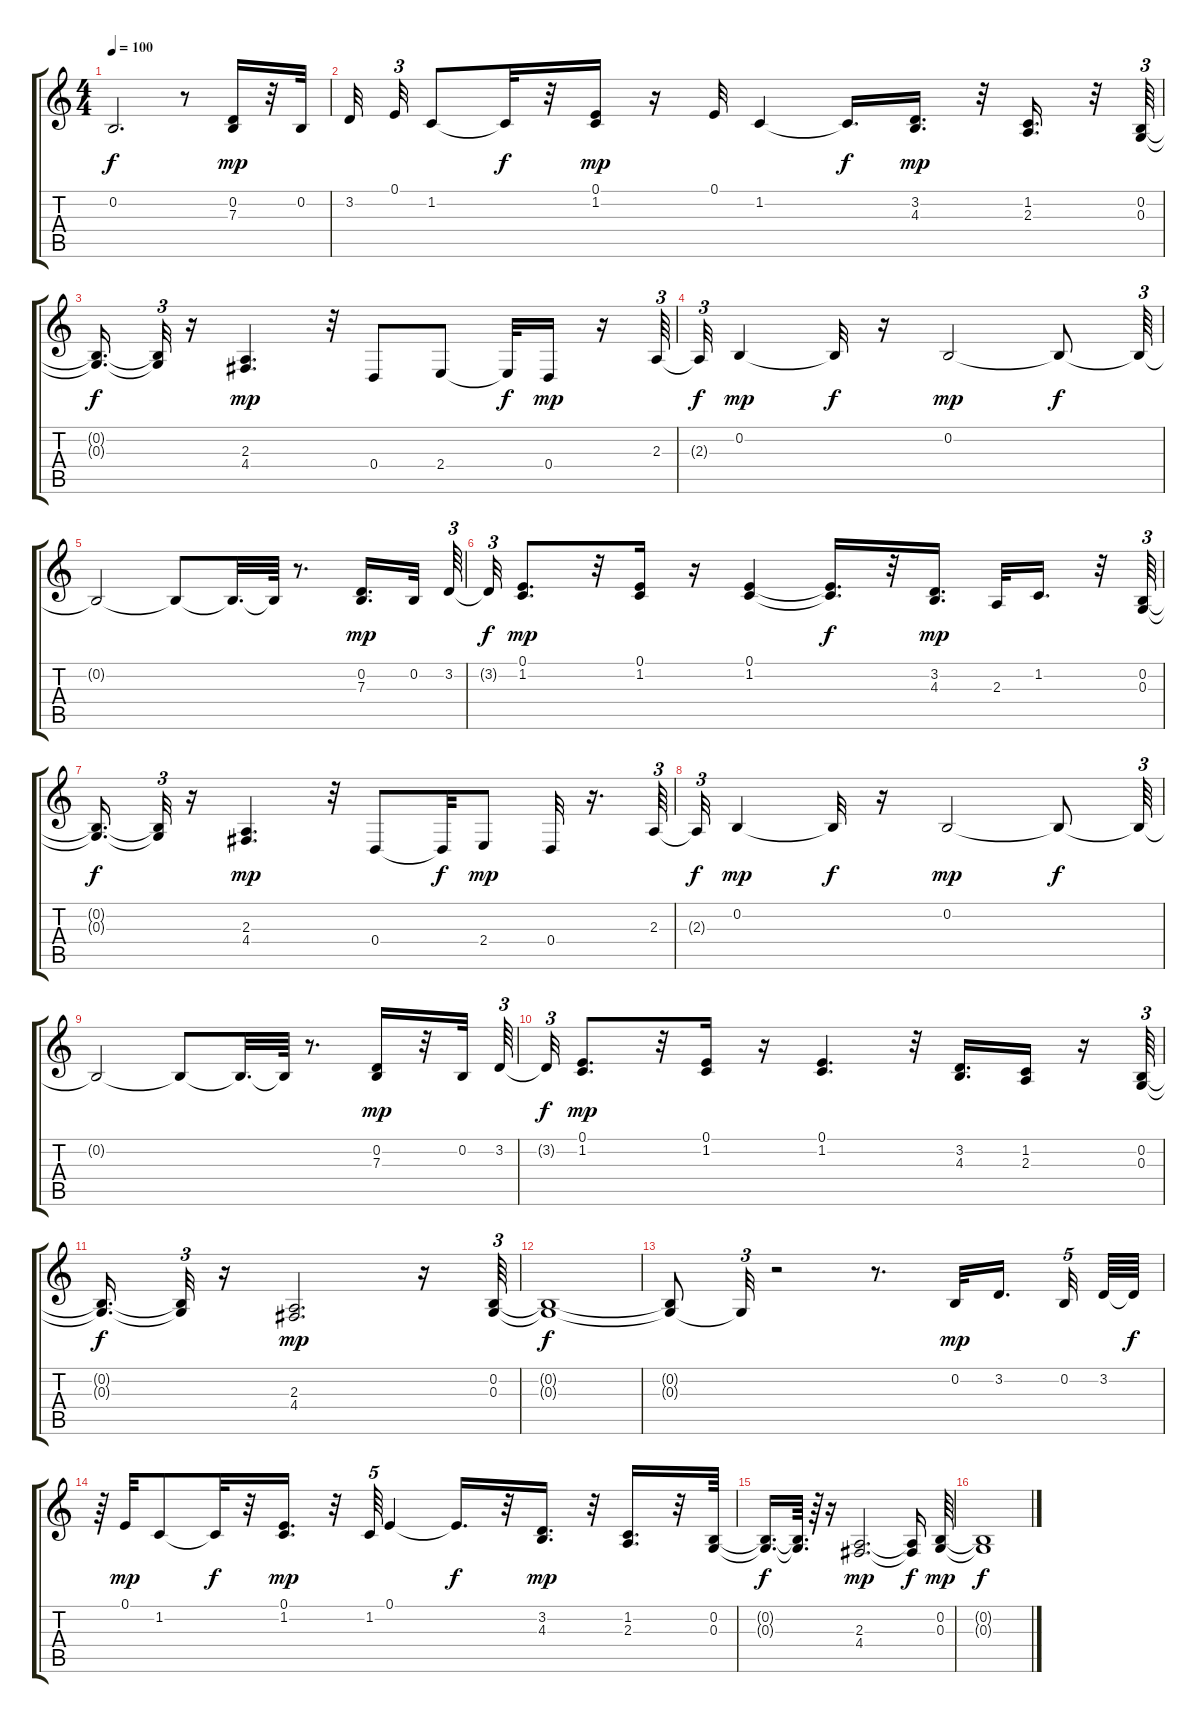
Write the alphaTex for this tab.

\track "" {instrument sitar}
\staff {score tabs}
\tuning (E4 B3 G3 D3 A2 E2) {hide}
\ts (4 4)
\tempo 100
\clef g2
\ks c
0.2{t}.2{d dy f} r.8 (0.2 7.3).16{dy mp} r.32 0.2.32 |
3.2.32{beam splitsecondary} 0.1.32{tu (3 2)} 1.2.8 1.2{t}.32{dy f} r.32 (0.1 1.2).16{dy mp} r.16 0.1.32 1.2.4 1.2{t}.16{d dy f} (3.2 4.3).16{d dy mp} r.32 (1.2 2.3).16{d} r.32 (0.2 0.3).64{tu (3 2)} |
(0.2{t} 0.3{t}).16{d dy f} (0.2{t} 0.3{t}).32{tu (3 2)} r.16 (2.3 4.4).4{d dy mp} r.32 0.4.8 2.4.8 2.4{t}.32{dy f} 0.4.16{dy mp} r.16 2.3.64{tu (3 2)} |
2.3{t}.32{tu (3 2) dy f} 0.2.4{dy mp} 0.2{t}.32{dy f} r.16 0.2.2{dy mp} 0.2{t}.8{dy f} 0.2{t}.64{tu (3 2)} |
0.2{t}.2 0.2{t}.8 0.2{t}.32{d} 0.2{t}.64 r.8{d} (0.2 7.3).16{d dy mp} 0.2.32 3.2.64{tu (3 2)} |
3.2{t}.32{tu (3 2) dy f} (0.1 1.2).8{d dy mp} r.32 (0.1 1.2).16 r.16 (0.1 1.2).4 (0.1{t} 1.2{t}).16{d dy f} r.32 (3.2 4.3).16{d dy mp} 2.3.32 1.2.16{d} r.32 (0.2 0.3).64{tu (3 2)} |
(0.2{t} 0.3{t}).16{d dy f} (0.2{t} 0.3{t}).32{tu (3 2)} r.16 (2.3 4.4).4{d dy mp} r.32 0.4.8 0.4{t}.32{dy f} 2.4.8{dy mp} 0.4.32 r.16{d} 2.3.64{tu (3 2)} |
2.3{t}.32{tu (3 2) dy f} 0.2.4{dy mp} 0.2{t}.32{dy f} r.16 0.2.2{dy mp} 0.2{t}.8{dy f} 0.2{t}.64{tu (3 2)} |
0.2{t}.2 0.2{t}.8 0.2{t}.32{d} 0.2{t}.64 r.8{d} (0.2 7.3).16{dy mp} r.32 0.2.32 3.2.64{tu (3 2)} |
3.2{t}.32{tu (3 2) dy f} (0.1 1.2).8{d dy mp} r.32 (0.1 1.2).16 r.16 (0.1 1.2).4{d} r.32 (3.2 4.3).16{d} (1.2 2.3).16 r.16 (0.2 0.3).64{tu (3 2)} |
(0.2{t} 0.3{t}).16{d dy f} (0.2{t} 0.3{t}).32{tu (3 2)} r.16 (2.3 4.4).2{d dy mp} r.16 (0.2 0.3).64{tu (3 2)} |
(0.2{t} 0.3{t}).1{dy f} |
(0.2{t} 0.3{t}).8 0.3{t}.32{tu (3 2)} r.2 r.8{d} 0.2.32{dy mp} 3.2.16{d beam splitsecondary} 0.2.32{tu (5 4) beam splitsecondary} 3.2.64 3.2{t}.64{dy f} |
r.64 0.1.32{dy mp} 1.2.8 1.2{t}.32{dy f} r.32 (0.1 1.2).16{d dy mp} r.32 1.2.64{tu (5 4)} 0.1.4 0.1{t}.16{d dy f} r.32 (3.2 4.3).16{d dy mp} r.32 (1.2 2.3).16{d} r.32 (0.2 0.3).64 |
(0.2{t} 0.3{t}).16{d dy f} (0.2{t} 0.3{t}).64{d} r.64 r.16 (2.3 4.4).2{d dy mp} (2.3{t} 4.4{t}).16{dy f} (0.2 0.3).64{dy mp} |
(0.2{t} 0.3{t}).1{dy f}
